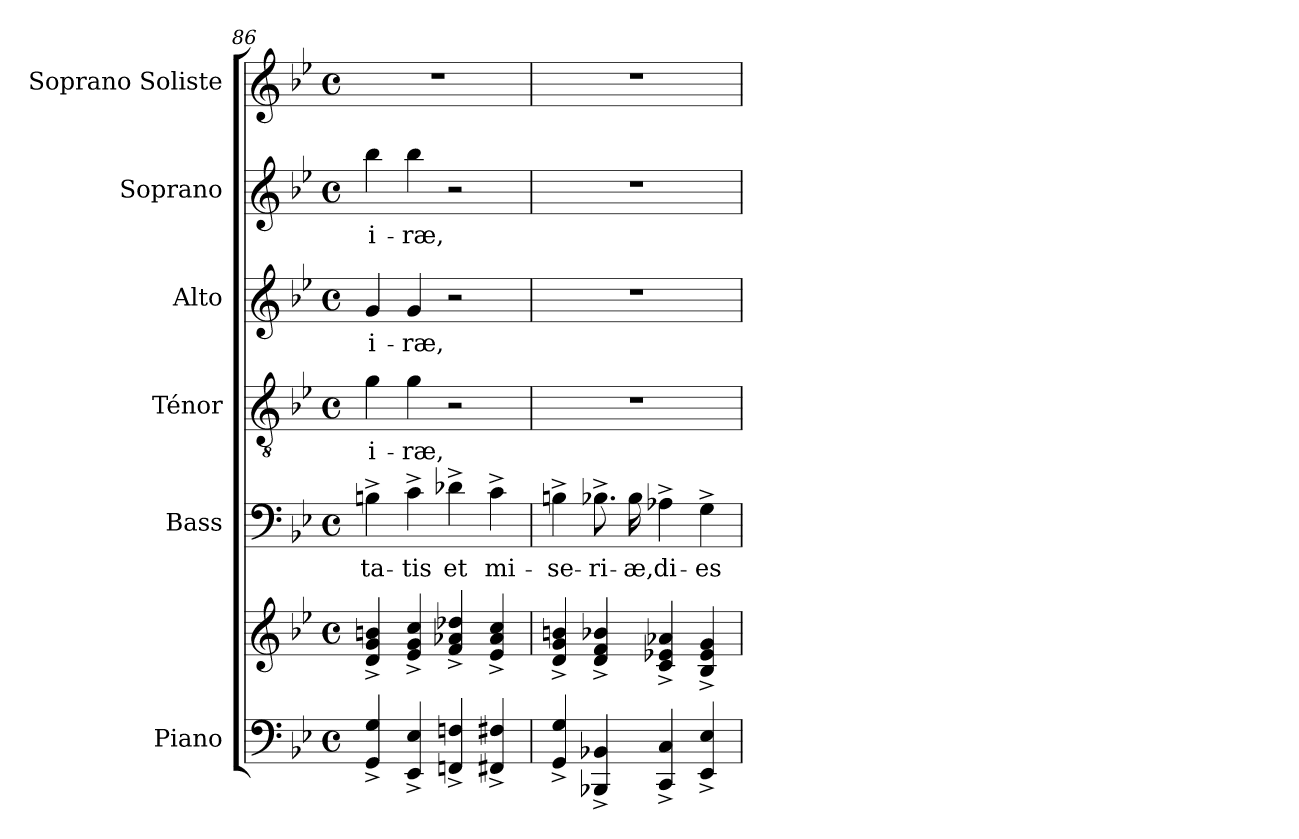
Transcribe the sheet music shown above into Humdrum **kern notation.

**kern	**kern	**kern	**text	**kern	**text	**kern	**text	**kern	**text	**kern
*part6	*part6	*part5	*part5	*part4	*part4	*part3	*part3	*part2	*part2	*part1
*staff7	*staff6	*staff5	*staff5	*staff4	*staff4	*staff3	*staff3	*staff2	*staff2	*staff1
*I"Piano	*	*I"Bass	*	*I"Ténor	*	*I"Alto	*	*I"Soprano	*	*I"Soprano Soliste
*I'Pno.	*	*I'B.	*	*I'T.	*	*I'A.	*	*I'S.	*	*
*clefF4	*clefG2	*clefF4	*	*clefGv2	*	*clefG2	*	*clefG2	*	*clefG2
*	*	*	*	*	*	*	*	*ITrd2c3	*	*
*k[b-e-]	*k[b-e-]	*k[b-e-]	*	*k[b-e-]	*	*k[b-e-]	*	*k[f#]	*	*k[b-e-]
*M4/4	*M4/4	*M4/4	*	*M4/4	*	*M4/4	*	*M4/4	*	*M4/4
*met(c)	*met(c)	*met(c)	*	*met(c)	*	*met(c)	*	*met(c)	*	*met(c)
=86	=86	=86	=86	=86	=86	=86	=86	=86	=86	=86
4GG/^ 4G/^	4d/^ 4g/^ 4bn/^	4Bn^\	-ta-	4g\	i-	4g/	i-	4ggi\	i-	1r
4EE-/^ 4E-/^	4e-/^ 4g/^ 4cc/^	4c^\	-tis	4g\	-ræ,	4g/	-ræ,	4ggi\	-ræ,	.
4FFn/^ 4Fn/^	4f/^ 4a-X/^ 4dd-X/^	4d-X^\	et	2r	.	2r	.	2r	.	.
4FF#X/^ 4F#X/^	4e-/^ 4a-/^ 4cc/^	4c^\	mi-	.	.	.	.	.	.	.
=87	=87	=87	=87	=87	=87	=87	=87	=87	=87	=87
4GG/^ 4G/^	4d/^ 4g/^ 4bn/^	4Bn^\	-se-	1r	.	1r	.	1r	.	1r
4BBB-X/^ 4BB-X/^	4d/^ 4f/^ 4b-X/^	8.B-X^\	-ri-	.	.	.	.	.	.	.
.	.	16B-\	-æ,	.	.	.	.	.	.	.
4CC/^ 4C/^	4c/^ 4e-X/^ 4a-X/^	4A-X^\	di-	.	.	.	.	.	.	.
4EE-/^ 4E-/^	4B-/^ 4e-/^ 4g/^	4G^\	-es	.	.	.	.	.	.	.
=	=	=	=	=	=	=	=	=	=	=
*-	*-	*-	*-	*-	*-	*-	*-	*-	*-	*-
